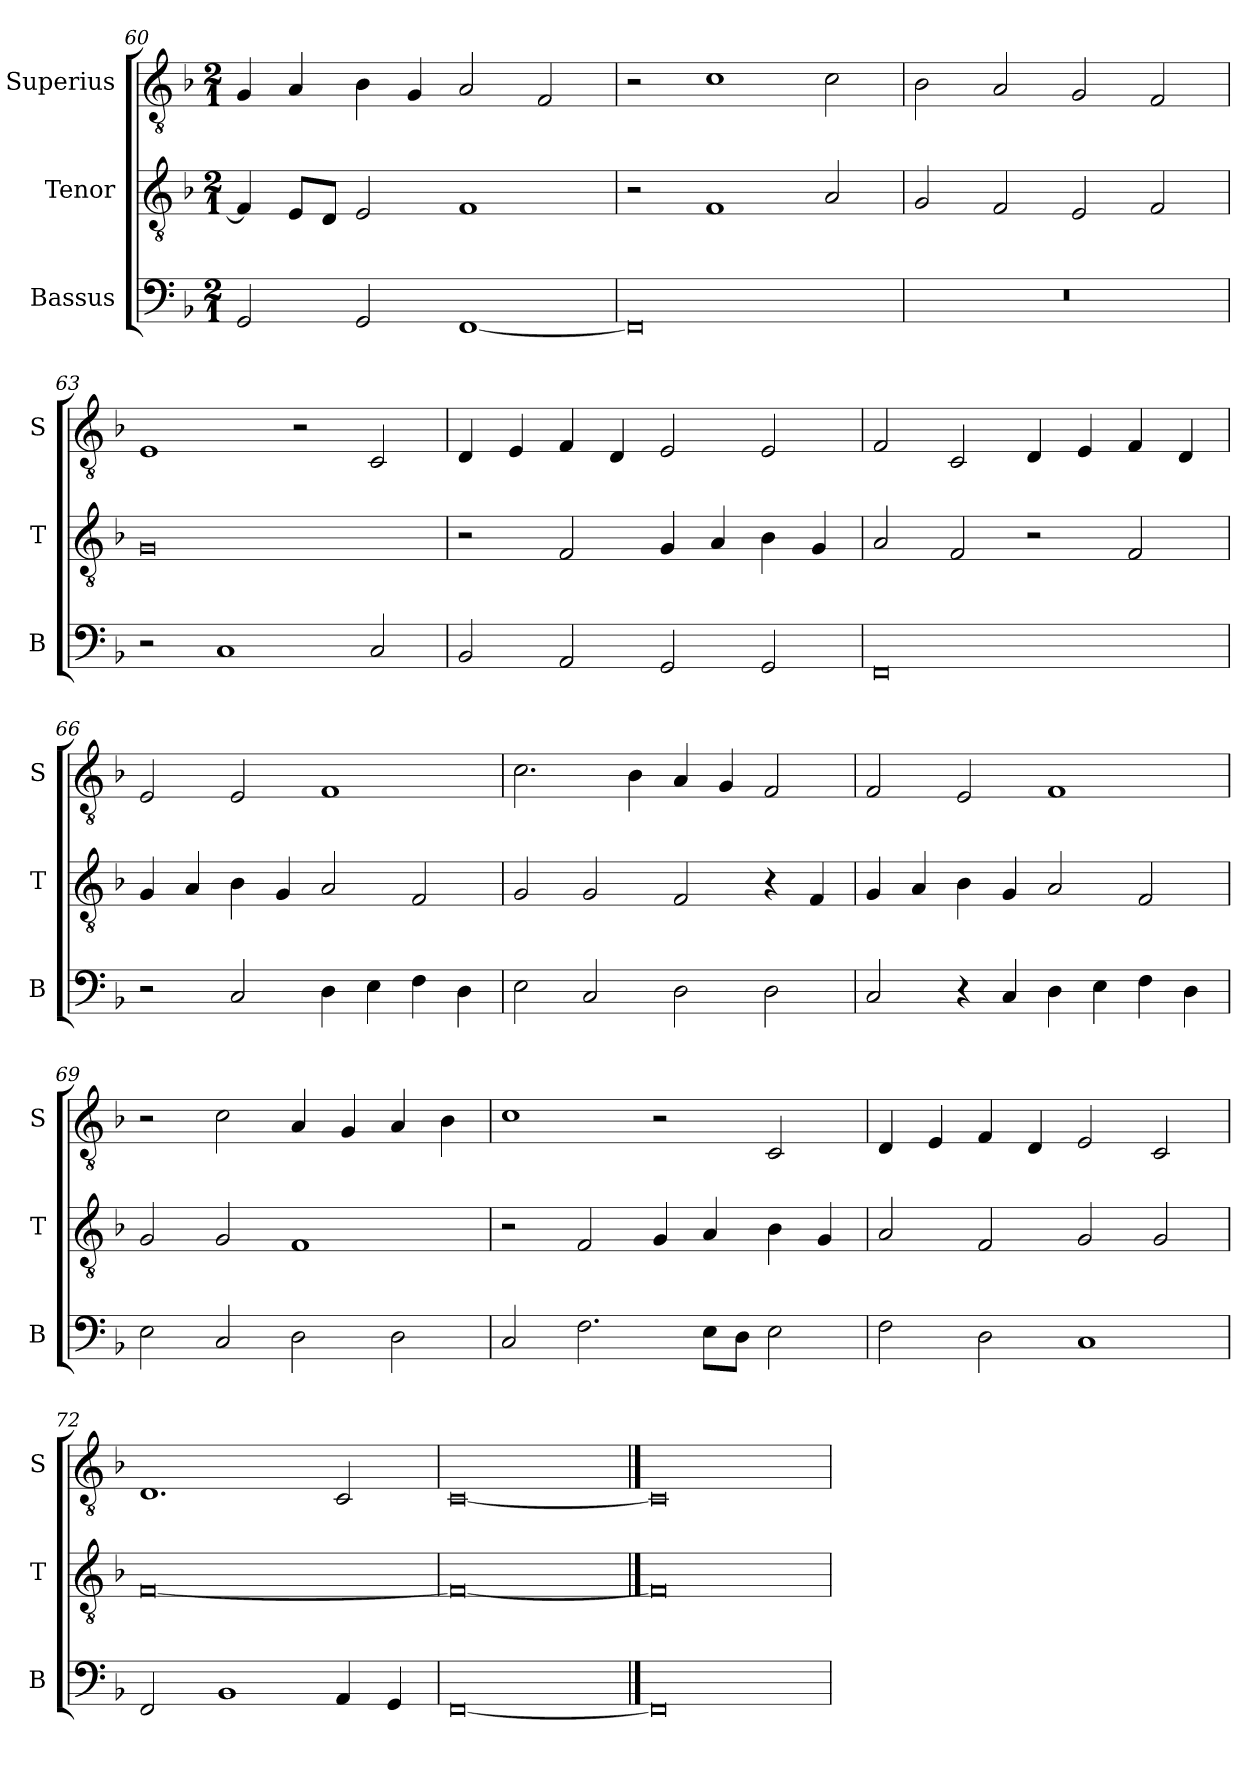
**kern	**kern	**kern
*part3	*part2	*part1
*staff3	*staff2	*staff1
*I"Bassus	*I"Tenor	*I"Superius
*I'B	*I'T	*I'S
*clefF4	*clefGv2	*clefGv2
*k[b-]	*k[b-]	*k[b-]
*F:	*F:	*F:
*M2/1	*M2/1	*M2/1
=60	=60	=60
2GG	4F]	4G
.	8EL	4A
.	8DJ	.
2GG	2E	4B-
.	.	4G
[1FF	1F	2A
.	.	2F
=61	=61	=61
0FF]	2r	2r
.	1F	1c
.	2A	2c
=62	=62	=62
0r	2G	2B-
.	2F	2A
.	2E	2G
.	2F	2F
=63	=63	=63
2r	0G	1E
1C	.	.
.	.	2r
2C	.	2C
=64	=64	=64
2BB-	2r	4D
.	.	4E
2AA	2F	4F
.	.	4D
2GG	4G	2E
.	4A	.
2GG	4B-	2E
.	4G	.
=65	=65	=65
0FF	2A	2F
.	2F	2C
.	2r	4D
.	.	4E
.	2F	4F
.	.	4D
=66	=66	=66
2r	4G	2E
.	4A	.
2C	4B-	2E
.	4G	.
4D	2A	1F
4E	.	.
4F	2F	.
4D	.	.
=67	=67	=67
2E	2G	2.c
2C	2G	.
.	.	4B-
2D	2F	4A
.	.	4G
2D	4r	2F
.	4F	.
=68	=68	=68
2C	4G	2F
.	4A	.
4r	4B-	2E
4C	4G	.
4D	2A	1F
4E	.	.
4F	2F	.
4D	.	.
=69	=69	=69
2E	2G	2r
2C	2G	2c
2D	1F	4A
.	.	4G
2D	.	4A
.	.	4B-
=70	=70	=70
2C	2r	1c
2.F	2F	.
.	4G	2r
8EL	4A	.
8DJ	.	.
2E	4B-	2C
.	4G	.
=71	=71	=71
2F	2A	4D
.	.	4E
2D	2F	4F
.	.	4D
1C	2G	2E
.	2G	2C
=72	=72	=72
2FF	[0F	1.D
1BB-	.	.
4AA	.	2C
4GG	.	.
=73	=73	=73
[0FF	0F_	[0C
==74	==74	==74
0FF]	0F]	0C]
=	=	=
*-	*-	*-
